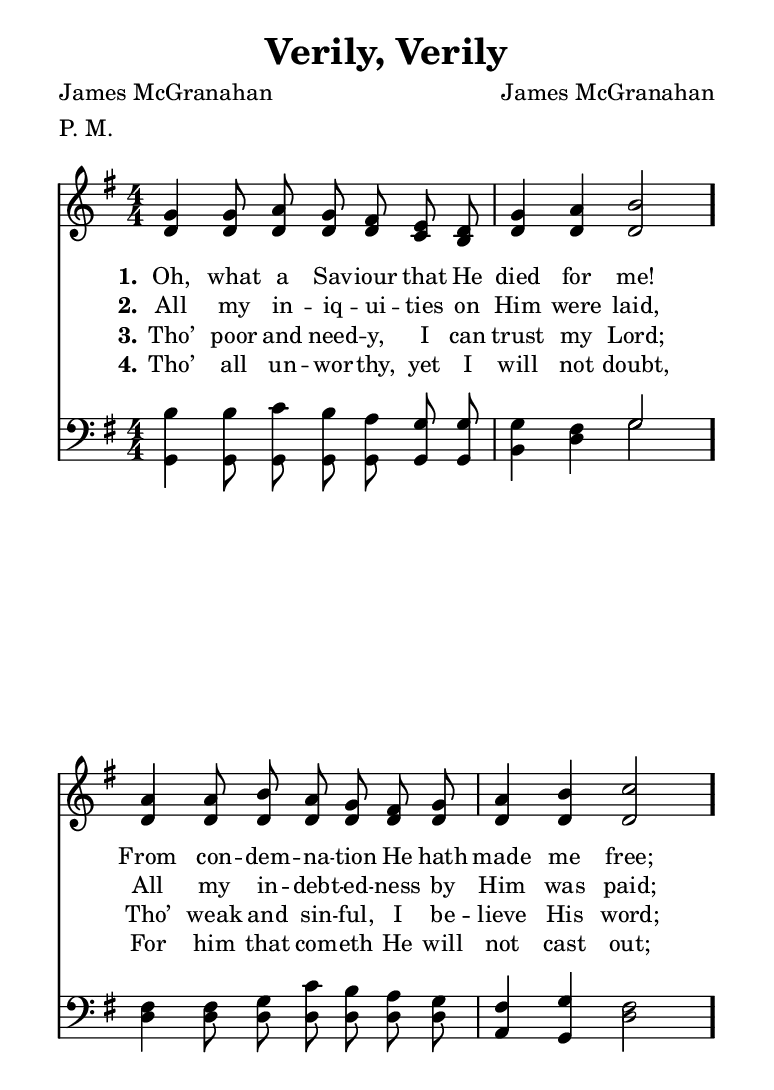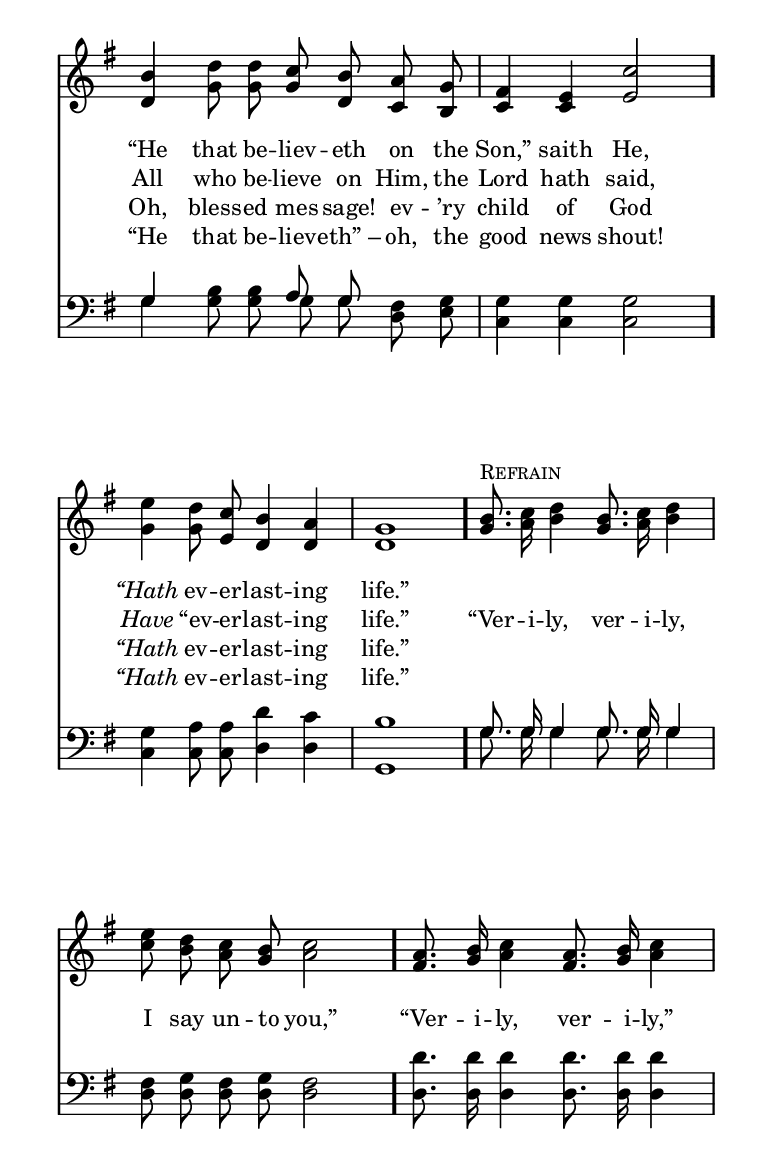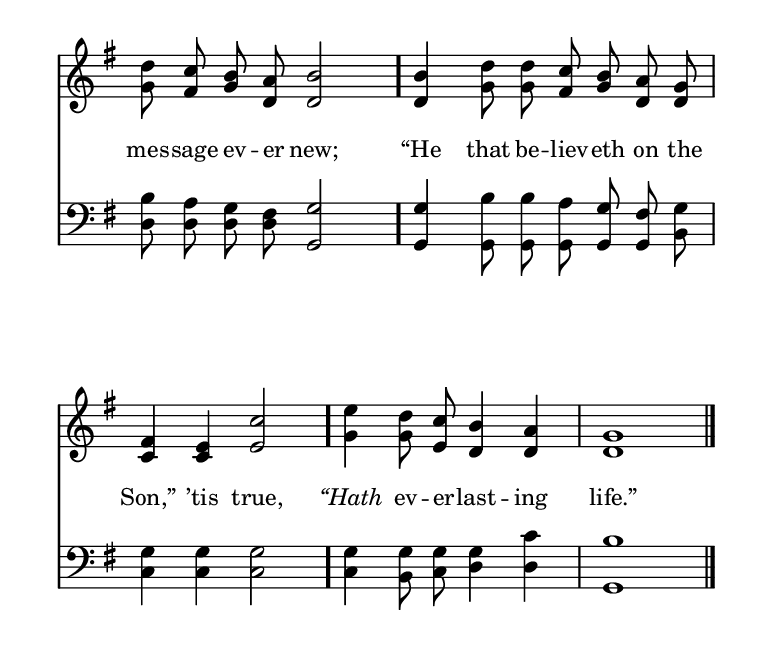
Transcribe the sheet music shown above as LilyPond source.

\include "common/global.ily"
\paper {
  \include "common/paper.ily"
  systems-per-page = #(cond (is-eogsized 5) (#t #f))
}

\header{
  %gospel
  hymnnumber = "49"
  title = "Verily, Verily"
  tunename = ""
  meter = "P. M."
  poet = "James McGranahan"
  composer = "James McGranahan"
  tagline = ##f
}

% for fermata in MIDI
ta = { \tempo 4=80 }
tb = { \tempo 4=40 }

patternAA = { c4 c8   c8 c8 c8 c8 c8 | c4 c4 c2 }
patternAB = { \patternAA }
patternBA = { c4 c8 c8 c4 c4 | c1 }
patternCA = { c8. c16 c4 c8. c16 c4 | c8 c8 c8 c8 c2 }

global = {
  \include "common/overrides.ily"
  \override Staff.TimeSignature.style = #'numbered
  \time 4/4
  \override Score.MetronomeMark.transparent = ##t % hide all fermata changes too
  \ta
  \key g \major
  \autoBeamOff
}

notesSoprano = {
\global
\relative c'' {

  \changePitch \patternAA { g g a g fis e d | g a b }
  \changePitch \patternAA { a a b a g fis g | a b c }
  \changePitch \patternAB { b d d c b a g | fis e c' }
  \changePitch \patternBA { e d c b a | g }

  << s^\markup { \small \caps "Refrain" }
  \changePitch \patternCA { b c d b c d | e d c b c } >>
  \changePitch \patternCA { a b c a b c | d c b a b }
  \changePitch \patternAA { b d d c b a g | fis e c' }
  \changePitch \patternBA { e d c b a | g }

  \bar "|."

}
}

notesAlto = {
\global
\relative e' {

  \changePitch \patternAA { d d d d d c b | d d d }
  \changePitch \patternAA { d d d d d d d | d d d }
  \changePitch \patternAB { d g g g d c b | c c e}
  \changePitch \patternBA { g g e d d | d }

  \changePitch \patternCA { g a b g a b | c b a g a }
  \changePitch \patternCA { fis g a fis g a | g fis g d d }
  \changePitch \patternAA { d g g fis g d d | c c e }
  \changePitch \patternBA { g g e d d | d }

}
}

notesTenor = {
\global
\relative a {

  \changePitch \patternAA { b b c b a g g | g fis g }
  \changePitch \patternAA { fis fis g c b a g | fis g fis }
  \changePitch \patternAB { g b b a g fis g | g g g }
  \changePitch \patternBA { g a a d c | b }

  \changePitch \patternCA { g g g g g g | fis g fis g fis }
  \changePitch \patternCA { d' d d d d d | b a g fis g }
  \changePitch \patternAA { g b b a g fis g | g g g }
  \changePitch \patternBA { g g g g c | b }

}
}

notesBass = {
\global
\relative f, {

  \changePitch \patternAA { g g g g g g g | b d g }
  \changePitch \patternAA { d d d d d d d | a g d' }
  \changePitch \patternAB { g g g g g d e | c c c }
  \changePitch \patternBA { c c c d d | g, }

  \changePitch \patternCA { g' g g g g g | d d d d d }
  \changePitch \patternCA { d d d d d d | d d d d g, }
  \changePitch \patternAA { g g g g g g b | c c c }
  \changePitch \patternBA { c b c d d | g, }

}
}

Refrain = \lyricmode {

“Ver -- i -- ly, ver -- i -- ly, I say un -- to you,” \bar "."
“Ver -- i -- ly, ver -- i -- ly,” mes -- sage ev -- er new; \bar "."
“He that be -- liev -- eth on the Son,” ’tis true, \bar "."
{ \italicsOn } “Hath { \italicsOff } ev -- er -- last -- ing life.” \bar "."

}

wordsA = \lyricmode {
\set stanza = "1."

Oh, what a Sav -- iour that He died for me! \bar "."
From con -- dem -- na -- tion He hath made me free; \bar "."
“He \mon that be -- \moff liev -- eth on the Son,” saith He, \bar "."
{ \italicsOn } “Hath { \italicsOff } ev -- er -- last -- ing life.” \bar "."

}

wordsB = \lyricmode {
\set stanza = "2."

All my in -- iq -- ui -- ties on Him were laid,
All my in -- debt -- ed -- ness by Him was paid;
All \mon who be -- \moff lieve on Him, the Lord hath said,
{ \italicsOn } Have { \italicsOff } “ev -- er -- last -- ing life.”

\Refrain

}

wordsC = \lyricmode {
\set stanza = "3."

Tho’ poor and need -- y, I can trust my Lord;
Tho’ weak and sin -- ful, I be -- lieve His word;
Oh, \mon bless -- ed \moff mes -- sage! ev -- ’ry child of God
{ \italicsOn } “Hath { \italicsOff } ev -- er -- last -- ing life.”


}

wordsD = \lyricmode {
\set stanza = "4."

Tho’ all un -- wor -- thy, yet I will not doubt,
For him that com -- eth He will not cast out;
“He \mon that be -- \moff liev -- eth”_– oh, the good news shout!
{ \italicsOn } “Hath { \italicsOff } ev -- er -- last -- ing life.”

}

\score {
  \context ChoirStaff <<
    \context Staff = upper <<
      \set Staff.autoBeaming = ##f
      \set ChoirStaff.systemStartDelimiter = #'SystemStartBar
      \set ChoirStaff.printPartCombineTexts = ##f
      \partcombine #'(2 . 11) \notesSoprano \notesAlto
      \context NullVoice = sopranos { \voiceOne << \notesSoprano >> }
      \context Lyrics = one   \lyricsto sopranos \wordsA
      \context Lyrics = two   \lyricsto sopranos \wordsB
      \context Lyrics = three \lyricsto sopranos \wordsC
      \context Lyrics = four  \lyricsto sopranos \wordsD
    >>
    \context Staff = men <<
      \set Staff.autoBeaming = ##f
      \clef bass
      \set ChoirStaff.printPartCombineTexts = ##f
      \partcombine #'(2 . 11) \notesTenor \notesBass
    >>
  >>
  \layout {
    \include "common/layout.ily"
  }
  #(cond ((ly:get-option 'eog-midi-permitted) #{ \midi{
    \include "common/midi.ily"
  } #}))
}

\version "2.19.49"  % necessary for upgrading to future LilyPond versions.

% vi:set et ts=2 sw=2 ai nocindent syntax=lilypond:
